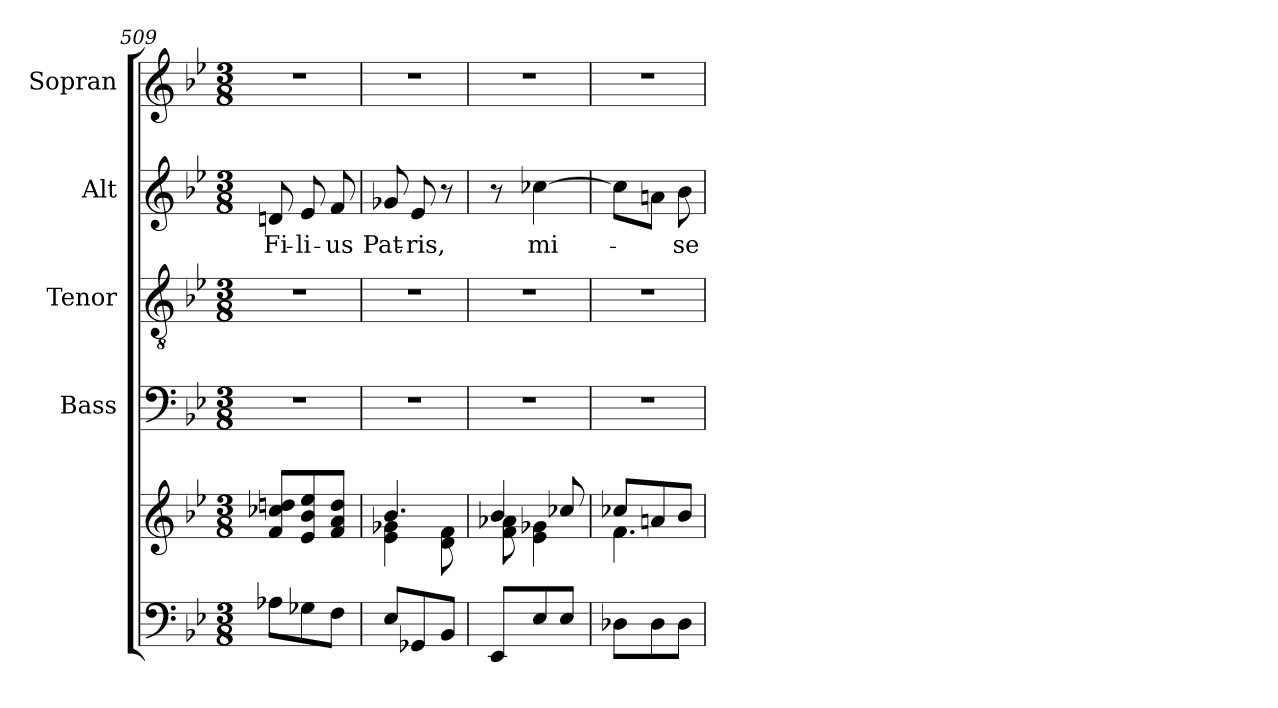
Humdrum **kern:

**kern	**kern	**kern	**kern	**kern	**text	**kern
*part5	*part5	*part4	*part3	*part2	*part2	*part1
*staff6	*staff5	*staff4	*staff3	*staff2	*staff2	*staff1
*	*	*I"Bass	*I"Tenor	*I"Alt	*	*I"Sopran
*	*	*I'B.	*I'T.	*I'A.	*	*I'S.
*clefF4	*clefG2	*clefF4	*clefGv2	*clefG2	*	*clefG2
*k[b-e-]	*k[b-e-]	*k[b-e-]	*k[b-e-]	*k[b-e-]	*	*k[b-e-]
*B-:	*B-:	*B-:	*B-:	*B-:	*	*B-:
*M3/8	*M3/8	*M3/8	*M3/8	*M3/8	*	*M3/8
=509	=509	=509	=509	=509	=509	=509
!	!	!	!	!	!LO:LY:b	!
8A-X\L	8f/ 8cc-X/ 8ddn/L	4.r	4.r	8dn/	Fi-	4.r
!	!	!	!	!	!LO:LY:b	!
8G-X\	8e-/ 8b-/ 8ee-/	.	.	8e-/	-li-	.
!	!	!	!	!	!LO:LY:b	!
8F\J	8f/ 8a/ 8dd/J	.	.	8f/	-us	.
=510	=510	=510	=510	=510	=510	=510
*	*^	*	*	*	*	*
!	!	!	!	!	!	!LO:LY:b	!
8E-/L	4.b-/	4e-\ 4g-X\	4.r	4.r	8g-X/	Pat-	4.r
!	!	!	!	!	!	!LO:LY:b	!
8GG-X/	.	.	.	.	8e-/	-ris,	.
8BB-/J	.	8d\ 8f\	.	.	8r	.	.
=511	=511	=511	=511	=511	=511	=511	=511
8EE-/L	4b-/	8f\ 8a-X\	4.r	4.r	8r	.	4.r
!	!	!	!	!	!	!LO:LY:b	!
8E-/	.	4e-\ 4g-X\	.	.	[4cc-X\	mi-	.
8E-/J	8cc-X/	.	.	.	.	.	.
=512	=512	=512	=512	=512	=512	=512	=512
8D-X\L	8cc-X/L	4.f\	4.r	4.r	8cc-\L]	.	4.r
8D-\	8an/	.	.	.	8an\J	.	.
!	!	!	!	!	!	!LO:LY:b	!
8D-\J	8b-/J	.	.	.	8b-\	-se-	.
*	*v	*v	*	*	*	*	*
=	=	=	=	=	=	=
*-	*-	*-	*-	*-	*-	*-
